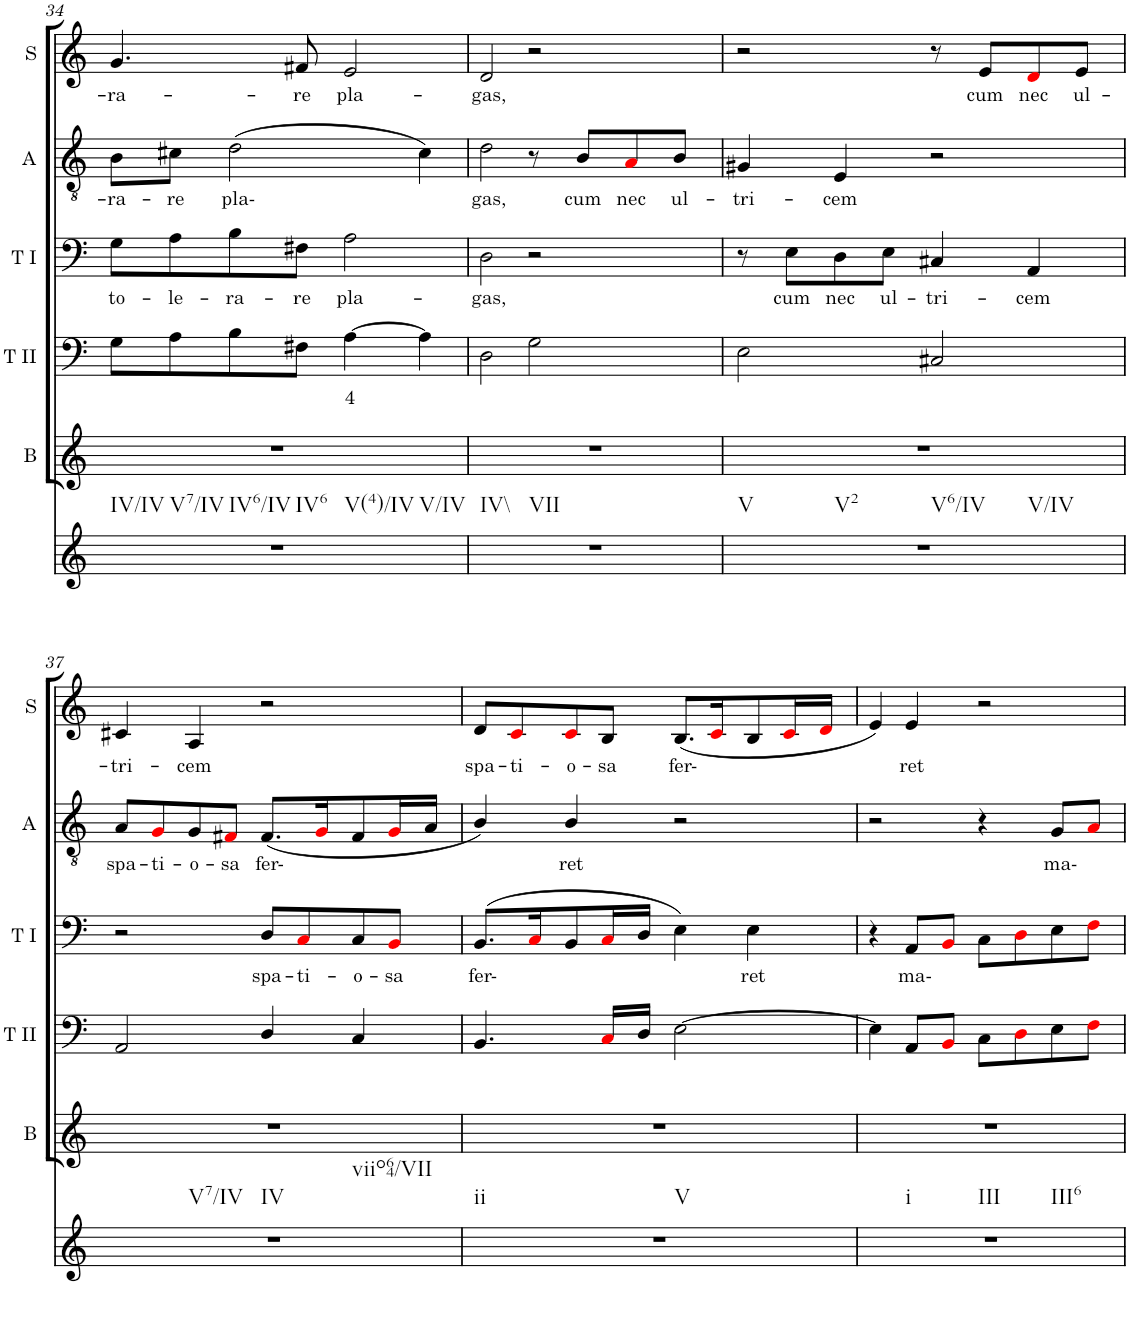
**kern	**kern	**kern	**text	**kern	**text	**kern	**text	**kern	**text
*part6	*part5	*part4	*part4	*part3	*part3	*part2	*part2	*part1	*part1
*staff6	*staff5	*staff4	*staff4	*staff3	*staff3	*staff2	*staff2	*staff1	*staff1
*I"Continuo	*I"Bass	*I"Tenor II	*	*I"Tenor I	*	*I"Alto	*	*I"Soprano	*
*	*I'B	*I'T II	*	*I'T I	*	*I'A	*	*I'S	*
!!LO:PB:g=z
*clefG2	*clefG2	*clefG2	*	*clefG2	*	*clefF4	*	*clefF4	*
*k[]	*k[]	*k[]	*	*k[]	*	*k[]	*	*k[]	*
*M2/2	*M2/2	*M2/2	*	*M2/2	*	*M2/2	*	*M2/2	*
*met(c|)	*met(c|)	*met(c|)	*	*met(c|)	*	*met(c|)	*	*met(c|)	*
=34	=34	=34	=34	=34	=34	=34	=34	=34	=34
!LO:TX:b:t=IV/IV	!	!	!	!	!	!	!	!	!
!LO:TX:b:t=V7/IV	!	!	!	!	!	!	!	!	!
!LO:TX:b:t=IV6/IV	!	!	!	!	!	!	!	!	!
!LO:TX:b:t=IV6	!	!	!	!	!	!	!	!	!
!LO:TX:b:t=V(4)/IV	!	!	!	!	!	!	!	!	!
!LO:TX:b:t=V/IV	!	!	!	!	!	!	!	!	!
!	!	!	!	!	!LO:LY:b	!	!LO:LY:b	!	!LO:LY:b
1r	1r	8G\L	.	8G\L	to-	8B\L	ra-	4.g/	ra-
!	!	!	!	!	!LO:LY:b	!	!LO:LY:b	!	!
.	.	8A\	.	8A\	le-	8c#X\J	re	.	.
!	!	!	!	!	!LO:LY:b	!	!LO:LY:b	!	!
.	.	8B\	.	8B\	ra-	(2d\	pla-	.	.
!	!	!	!	!	!LO:LY:b	!	!	!	!LO:LY:b
.	.	8F#X\J	.	8F#X\J	re	.	.	8f#X/	re
!	!	!	!LO:LY:b	!	!LO:LY:b	!	!	!	!LO:LY:b
.	.	[4A\	4	2A\	pla-	.	.	2e/	pla-
.	.	4A\]	.	.	.	4c#\)	.	.	.
=35	=35	=35	=35	=35	=35	=35	=35	=35	=35
!LO:TX:b:t=IV\\	!	!	!	!	!	!	!	!	!
!LO:TX:b:t=VII	!	!	!	!	!	!	!	!	!
!	!	!	!	!	!LO:LY:b	!	!LO:LY:b	!	!LO:LY:b
1r	1r	2D\	.	2D\	gas,	2d\	gas,	2d/	gas,
.	.	2G\	.	2r	.	8r	.	2r	.
!	!	!	!	!	!	!	!LO:LY:b	!	!
.	.	.	.	.	.	8B/L	cum	.	.
!	!	!	!	!	!	!	!LO:LY:b	!	!
.	.	.	.	.	.	8Ai/	nec	.	.
!	!	!	!	!	!	!	!LO:LY:b	!	!
.	.	.	.	.	.	8B/J	ul-	.	.
=36	=36	=36	=36	=36	=36	=36	=36	=36	=36
!LO:TX:b:t=V	!	!	!	!	!	!	!	!	!
!LO:TX:b:t=V2	!	!	!	!	!	!	!	!	!
!LO:TX:b:t=V6/IV	!	!	!	!	!	!	!	!	!
!LO:TX:b:t=V/IV	!	!	!	!	!	!	!	!	!
!	!	!	!	!	!	!	!LO:LY:b	!	!
1r	1r	2E\	.	8r	.	4G#X/	tri-	2r	.
!	!	!	!	!	!LO:LY:b	!	!	!	!
.	.	.	.	8E\L	cum	.	.	.	.
!	!	!	!	!	!LO:LY:b	!	!LO:LY:b	!	!
.	.	.	.	8D\	nec	4E/	cem	.	.
!	!	!	!	!	!LO:LY:b	!	!	!	!
.	.	.	.	8E\J	ul-	.	.	.	.
!	!	!	!	!	!LO:LY:b	!	!	!	!
.	.	2C#X/	.	4C#X/	tri-	2r	.	8r	.
!	!	!	!	!	!	!	!	!	!LO:LY:b
.	.	.	.	.	.	.	.	8e/L	cum
!	!	!	!	!	!LO:LY:b	!	!	!	!LO:LY:b
.	.	.	.	4AA/	cem	.	.	8di/	nec
!	!	!	!	!	!	!	!	!	!LO:LY:b
.	.	.	.	.	.	.	.	8e/J	ul-
!!LO:LB:g=z
=37	=37	=37	=37	=37	=37	=37	=37	=37	=37
!LO:TX:b:t=V7/IV	!	!	!	!	!	!	!	!	!
!LO:TX:b:t=IV	!	!	!	!	!	!	!	!	!
!LO:TX:b:t=viio64/VII	!	!	!	!	!	!	!	!	!
!	!	!	!	!	!	!	!LO:LY:b	!	!LO:LY:b
1r	1r	2AA/	.	2r	.	8A/L	spa-	4c#X/	tri-
!	!	!	!	!	!	!	!LO:LY:b	!	!
.	.	.	.	.	.	8Gi/	ti-	.	.
!	!	!	!	!	!	!	!LO:LY:b	!	!LO:LY:b
.	.	.	.	.	.	8G/	o-	4A/	cem
!	!	!	!	!	!	!	!LO:LY:b	!	!
.	.	.	.	.	.	8F#Xi/J	sa	.	.
!	!	!	!	!	!LO:LY:b	!	!LO:LY:b	!	!
.	.	4D/	.	8D/L	spa-	(8.F#/L	fer-	2r	.
!	!	!	!	!	!LO:LY:b	!	!	!	!
.	.	.	.	8Ci/	ti-	.	.	.	.
.	.	.	.	.	.	16Gi/K	.	.	.
!	!	!	!	!	!LO:LY:b	!	!	!	!
.	.	4C/	.	8C/	o-	8F#/	.	.	.
!	!	!	!	!	!LO:LY:b	!	!	!	!
.	.	.	.	8BBi/J	sa	16Gi/L	.	.	.
.	.	.	.	.	.	16A/JJ	.	.	.
=38	=38	=38	=38	=38	=38	=38	=38	=38	=38
!LO:TX:b:t=ii	!	!	!	!	!	!	!	!	!
!LO:TX:b:t=V	!	!	!	!	!	!	!	!	!
!	!	!	!	!	!LO:LY:b	!	!	!	!LO:LY:b
1r	1r	4.BB/	.	(8.BB/L	fer-	4B/)	.	8d/L	spa-
!	!	!	!	!	!	!	!	!	!LO:LY:b
.	.	.	.	.	.	.	.	8ci/	ti-
.	.	.	.	16Ci/K	.	.	.	.	.
!	!	!	!	!	!	!	!LO:LY:b	!	!LO:LY:b
.	.	.	.	8BB/	.	4B/	ret	8ci/	o-
!	!	!	!	!	!	!	!	!	!LO:LY:b
.	.	16Ci/LL	.	16Ci/L	.	.	.	8B/J	sa
.	.	16D/JJ	.	16D/JJ	.	.	.	.	.
!	!	!	!	!	!	!	!	!	!LO:LY:b
.	.	[2E\	.	4E\)	.	2r	.	(8.B/L	fer-
.	.	.	.	.	.	.	.	16ci/K	.
!	!	!	!	!	!LO:LY:b	!	!	!	!
.	.	.	.	4E\	ret	.	.	8B/	.
.	.	.	.	.	.	.	.	16ci/L	.
.	.	.	.	.	.	.	.	16di/JJ	.
=39	=39	=39	=39	=39	=39	=39	=39	=39	=39
!LO:TX:b:t=i	!	!	!	!	!	!	!	!	!
!LO:TX:b:t=III	!	!	!	!	!	!	!	!	!
!LO:TX:b:t=III6	!	!	!	!	!	!	!	!	!
1r	1r	4E\]	.	4r	.	2r	.	4e/)	.
!	!	!	!	!	!LO:LY:b	!	!	!	!LO:LY:b
.	.	8AA/L	.	8AA/L	ma-	.	.	4e/	ret
.	.	8BBi/J	.	8BBi/J	.	.	.	.	.
.	.	8C\L	.	8C\L	.	4r	.	2r	.
.	.	8Di\	.	8Di\	.	.	.	.	.
!	!	!	!	!	!	!	!LO:LY:b	!	!
.	.	8E\	.	8E\	.	8G/L	ma-	.	.
.	.	8Fi\J	.	8Fi\J	.	8Ai/J	.	.	.
=	=	=	=	=	=	=	=	=	=
*-	*-	*-	*-	*-	*-	*-	*-	*-	*-
